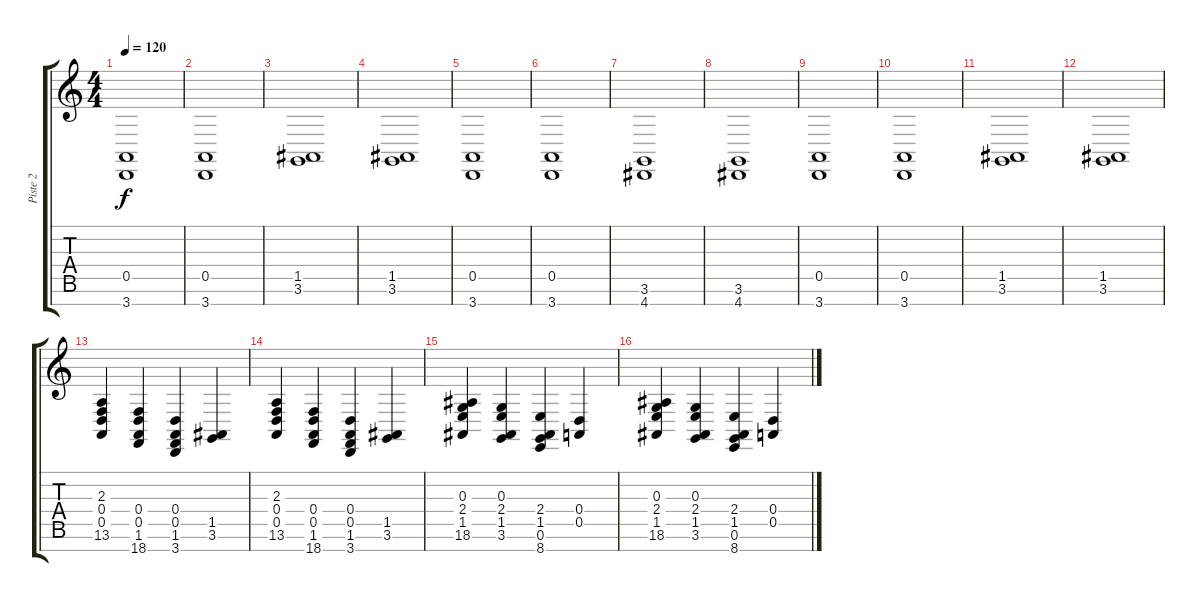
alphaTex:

\track ("Piste 2" "Piste 2") {instrument acousticgrandpiano}
\staff {score tabs}
\tuning (E4 B3 G3 D3 A2 E2 B1) {hide}
\ts (4 4)
\tempo 120
\clef g2
\ks c
(0.5 3.7).1{dy f} |
(0.5 3.7).1 |
(1.5 3.6).1 |
(1.5 3.6).1 |
(0.5 3.7).1 |
(0.5 3.7).1 |
(3.6 4.7).1 |
(3.6 4.7).1 |
(0.5 3.7).1 |
(0.5 3.7).1 |
(1.5 3.6).1 |
(1.5 3.6).1 |
(2.3 0.4 0.5 13.6).4 (0.4 0.5 1.6 18.7).4 (0.4 0.5 1.6 3.7).4 (1.5 3.6).4 |
(2.3 0.4 0.5 13.6).4 (0.4 0.5 1.6 18.7).4 (0.4 0.5 1.6 3.7).4 (1.5 3.6).4 |
(0.3 2.4 1.5 18.6).4 (0.3 2.4 1.5 3.6).4 (2.4 1.5 0.6 8.7).4 (0.4 0.5).4 |
(0.3 2.4 1.5 18.6).4 (0.3 2.4 1.5 3.6).4 (2.4 1.5 0.6 8.7).4 (0.4 0.5).4
